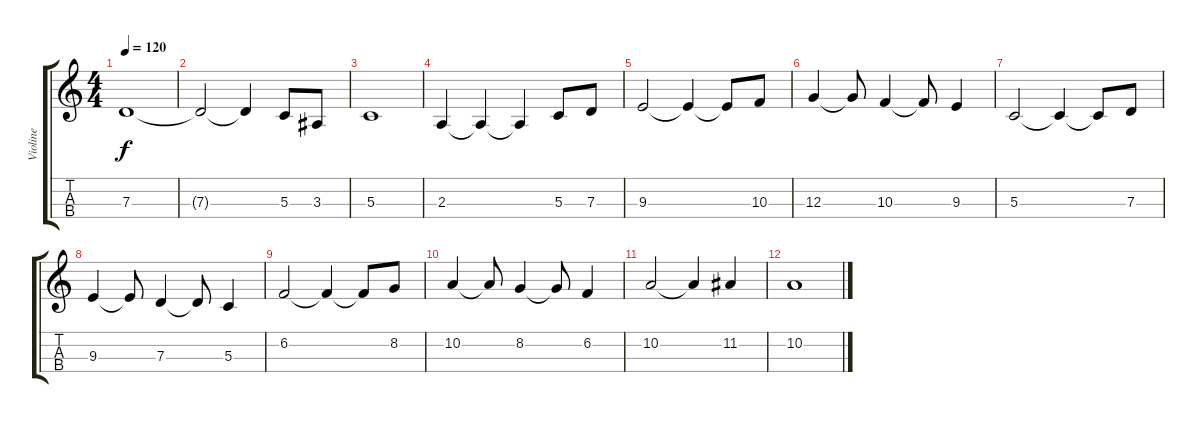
\track ("Violine" "Violine") {instrument violin}
\staff {score tabs}
\tuning (E4 B3 G3 D3) {hide}
\ts (4 4)
\tempo 120
\clef g2
\ks c
7.3.1{dy f} |
7.3{t}.2 7.3{t}.4 5.3.8 3.3.8 |
5.3.1 |
2.3.4 2.3{t}.4 2.3{t}.4 5.3.8 7.3.8 |
9.3.2 9.3{t}.4 9.3{t}.8 10.3.8 |
12.3.4 12.3{t}.8 10.3.4 10.3{t}.8 9.3.4 |
5.3.2 5.3{t}.4 5.3{t}.8 7.3.8 |
9.3.4 9.3{t}.8 7.3.4 7.3{t}.8 5.3.4 |
6.2.2 6.2{t}.4 6.2{t}.8 8.2.8 |
10.2.4 10.2{t}.8 8.2.4 8.2{t}.8 6.2.4 |
10.2.2 10.2{t}.4 11.2.4 |
10.2.1
